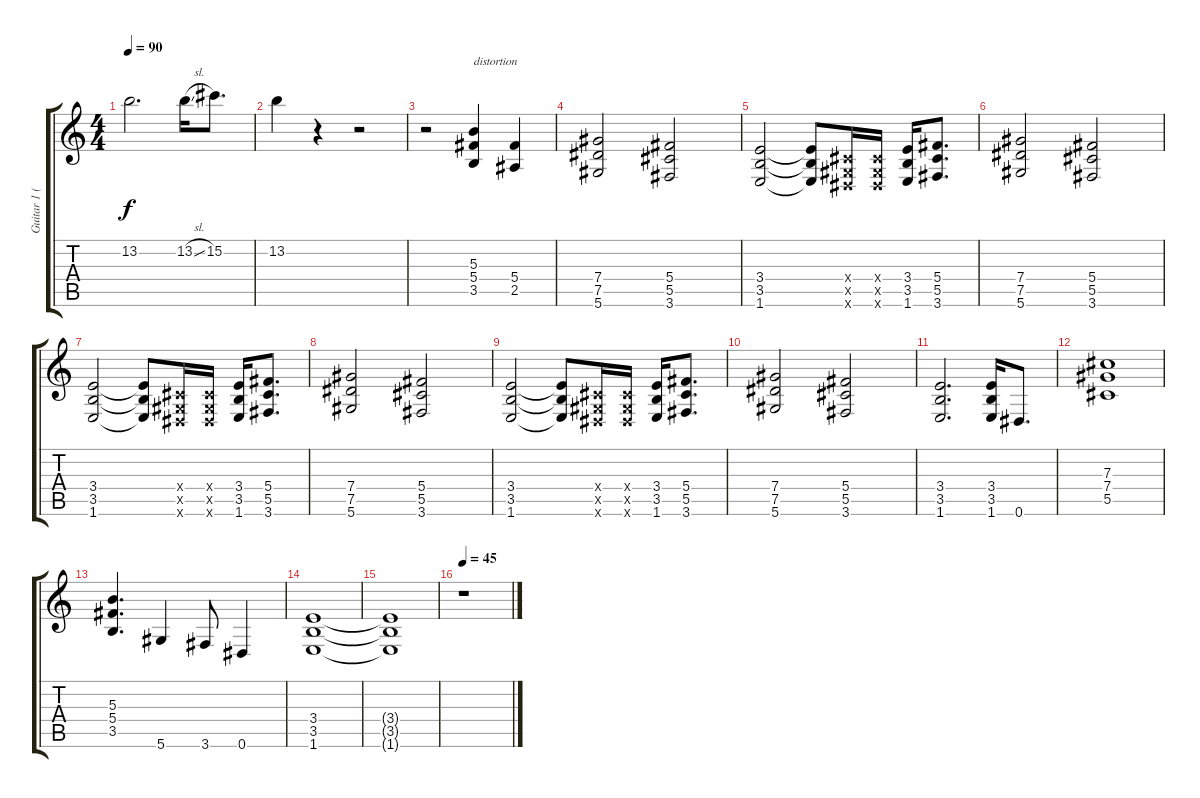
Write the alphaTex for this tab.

\track ("Guitar 1 (Slash)" "Guitar 1 (") {instrument overdrivenguitar}
\staff {score tabs}
\tuning (Eb4 Bb3 Gb3 Db3 Ab2 Eb2) {hide}
\ts (4 4)
\tempo 90
\clef g2
\ks c
13.2.2{d dy f} 13.2{sl}.16 15.2.8{d} |
13.2.4 r.4 r.2 |
r.2 (5.3 5.4 3.5).4{txt "distortion"} (5.4 2.5).4 |
(7.4 7.5 5.6).2 (5.4 5.5 3.6).2 |
(3.4 3.5 1.6).2 (3.4{t} 3.5{t} 1.6{t}).8 (0.4{x} 0.5{x} 0.6{x}).16 (0.4{x} 0.5{x} 0.6{x}).16 (3.4 3.5 1.6).16 (5.4 5.5 3.6).8{d} |
(7.4 7.5 5.6).2 (5.4 5.5 3.6).2 |
(3.4 3.5 1.6).2 (3.4{t} 3.5{t} 1.6{t}).8 (0.4{x} 0.5{x} 0.6{x}).16 (0.4{x} 0.5{x} 0.6{x}).16 (3.4 3.5 1.6).16 (5.4 5.5 3.6).8{d} |
(7.4 7.5 5.6).2 (5.4 5.5 3.6).2 |
(3.4 3.5 1.6).2 (3.4{t} 3.5{t} 1.6{t}).8 (0.4{x} 0.5{x} 0.6{x}).16 (0.4{x} 0.5{x} 0.6{x}).16 (3.4 3.5 1.6).16 (5.4 5.5 3.6).8{d} |
(7.4 7.5 5.6).2 (5.4 5.5 3.6).2 |
(3.4 3.5 1.6).2{d} (3.4 3.5 1.6).16 0.6.8{d} |
(7.3 7.4 5.5).1 |
(5.3 5.4 3.5).4{d} 5.6.4 3.6.8 0.6.4 |
(3.4 3.5 1.6).1 |
(3.4{t} 3.5{t} 1.6{t}).1 |
\tempo 45
r.1
